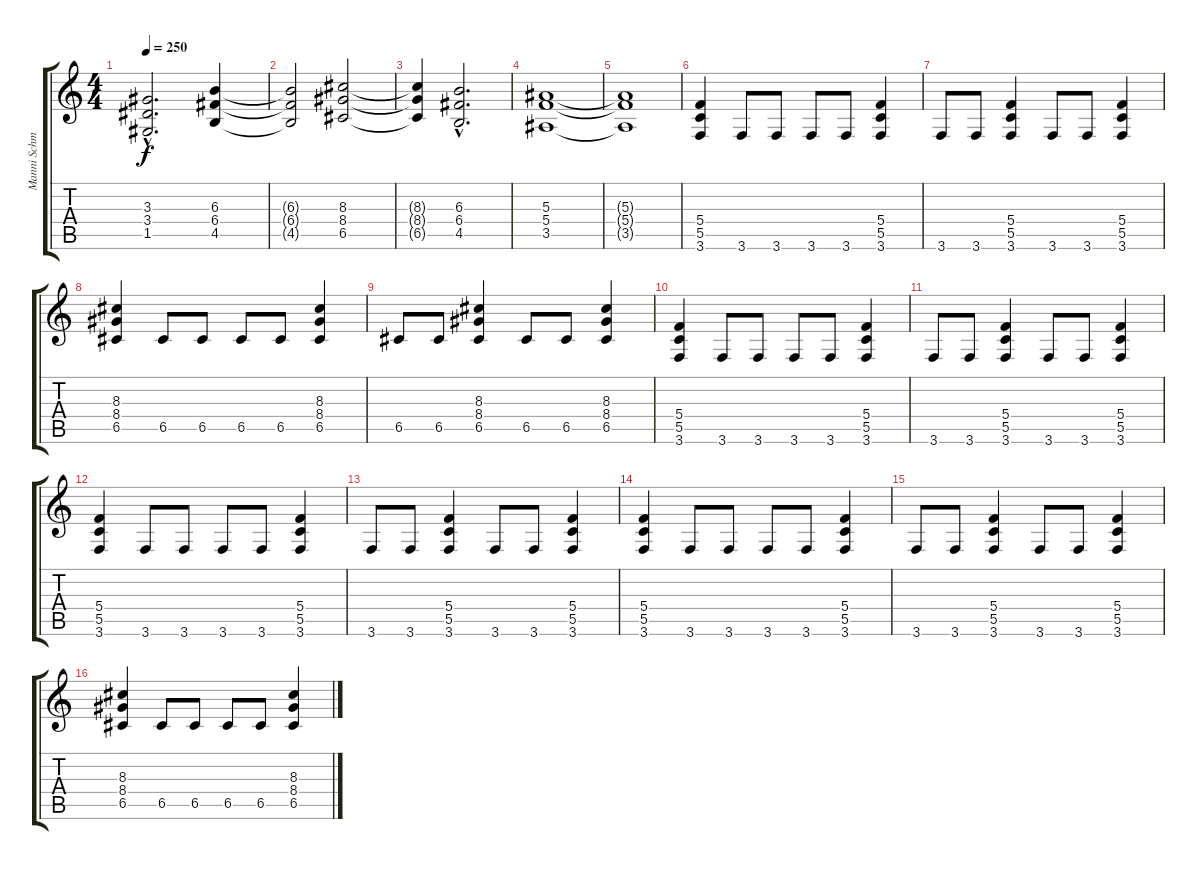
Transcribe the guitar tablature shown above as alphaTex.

\track ("Manni Schmidt (Solista & Rítmica)" "Manni Schm") {instrument overdrivenguitar}
\staff {score tabs}
\tuning (D4 A3 F3 C3 G2 D2) {hide}
\ts (4 4)
\tempo 250
\clef g2
\ks c
(3.3{hac} 3.4{hac} 1.5{hac}).2{d dy f} (6.3 6.4 4.5).4 |
(6.3{t} 6.4{t} 4.5{t}).2 (8.3 8.4 6.5).2 |
(8.3{t} 8.4{t} 6.5{t}).4 (6.3{hac} 6.4{hac} 4.5{hac}).2{d} |
(5.3 5.4 3.5).1 |
(5.3{t} 5.4{t} 3.5{t}).1 |
(5.4 5.5 3.6).4 3.6.8 3.6.8 3.6.8 3.6.8 (5.4 5.5 3.6).4 |
3.6.8 3.6.8 (5.4 5.5 3.6).4 3.6.8 3.6.8 (5.4 5.5 3.6).4 |
(8.3 8.4 6.5).4 6.5.8 6.5.8 6.5.8 6.5.8 (8.3 8.4 6.5).4 |
6.5.8 6.5.8 (8.3 8.4 6.5).4 6.5.8 6.5.8 (8.3 8.4 6.5).4 |
(5.4 5.5 3.6).4 3.6.8 3.6.8 3.6.8 3.6.8 (5.4 5.5 3.6).4 |
3.6.8 3.6.8 (5.4 5.5 3.6).4 3.6.8 3.6.8 (5.4 5.5 3.6).4 |
(5.4 5.5 3.6).4 3.6.8 3.6.8 3.6.8 3.6.8 (5.4 5.5 3.6).4 |
3.6.8 3.6.8 (5.4 5.5 3.6).4 3.6.8 3.6.8 (5.4 5.5 3.6).4 |
(5.4 5.5 3.6).4 3.6.8 3.6.8 3.6.8 3.6.8 (5.4 5.5 3.6).4 |
3.6.8 3.6.8 (5.4 5.5 3.6).4 3.6.8 3.6.8 (5.4 5.5 3.6).4 |
(8.3 8.4 6.5).4 6.5.8 6.5.8 6.5.8 6.5.8 (8.3 8.4 6.5).4
